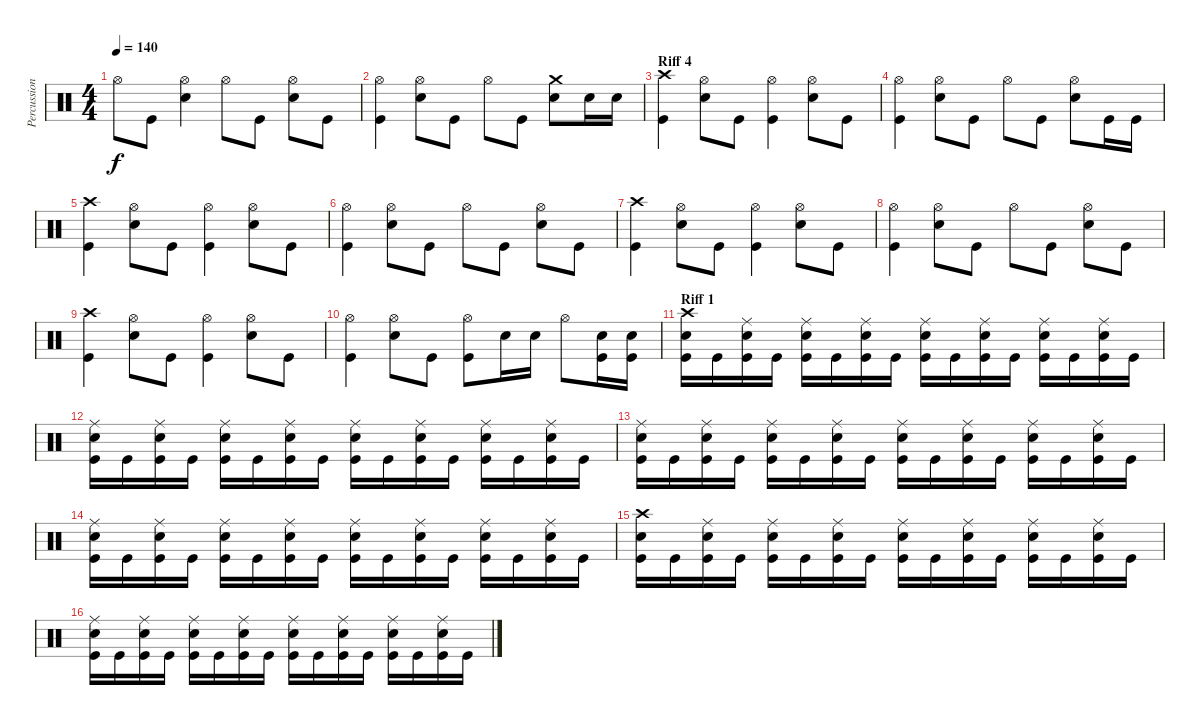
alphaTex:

\track ("Percussions" "Percussion") {instrument percussion}
\staff {score}
\articulation defaults
\ts (4 4)
\tempo 140
\clef neutral
\ks c "Hi-Hat (open)".8{dy f} "Kick (hit)".8
("Hi-Hat (open)" "Electric Snare (hit)").4 "Hi-Hat (open)".8 "Kick (hit)".8 ("Hi-Hat (open)" "Electric Snare (hit)").8 "Kick (hit)".8 |
("Hi-Hat (open)" "Kick (hit)").4 ("Hi-Hat (open)" "Electric Snare (hit)").8 "Kick (hit)".8 "Hi-Hat (open)".8 "Kick (hit)".8 ("Crash medium (hit)" "Electric Snare (hit)").8 "Electric Snare (hit)".16 "Electric Snare (hit)".16 |
\section ("" "Riff 4")
("Crash high (hit)" "Kick (hit)").4 ("Hi-Hat (open)" "Electric Snare (hit)").8 "Kick (hit)".8 ("Hi-Hat (open)" "Kick (hit)").4 ("Hi-Hat (open)" "Electric Snare (hit)").8 "Kick (hit)".8 |
("Hi-Hat (open)" "Kick (hit)").4 ("Hi-Hat (open)" "Electric Snare (hit)").8 "Kick (hit)".8 "Hi-Hat (open)".8 "Kick (hit)".8 ("Hi-Hat (open)" "Electric Snare (hit)").8 "Kick (hit)".16 "Kick (hit)".16 |
("Crash high (hit)" "Kick (hit)").4 ("Hi-Hat (open)" "Electric Snare (hit)").8 "Kick (hit)".8 ("Hi-Hat (open)" "Kick (hit)").4 ("Hi-Hat (open)" "Electric Snare (hit)").8 "Kick (hit)".8 |
("Hi-Hat (open)" "Kick (hit)").4 ("Hi-Hat (open)" "Electric Snare (hit)").8 "Kick (hit)".8 "Hi-Hat (open)".8 "Kick (hit)".8 ("Hi-Hat (open)" "Electric Snare (hit)").8 "Kick (hit)".8 |
("Crash high (hit)" "Kick (hit)").4 ("Hi-Hat (open)" "Electric Snare (hit)").8 "Kick (hit)".8 ("Hi-Hat (open)" "Kick (hit)").4 ("Hi-Hat (open)" "Electric Snare (hit)").8 "Kick (hit)".8 |
("Hi-Hat (open)" "Kick (hit)").4 ("Hi-Hat (open)" "Electric Snare (hit)").8 "Kick (hit)".8 "Hi-Hat (open)".8 "Kick (hit)".8 ("Hi-Hat (open)" "Electric Snare (hit)").8 "Kick (hit)".8 |
("Crash high (hit)" "Kick (hit)").4 ("Hi-Hat (open)" "Electric Snare (hit)").8 "Kick (hit)".8 ("Hi-Hat (open)" "Kick (hit)").4 ("Hi-Hat (open)" "Electric Snare (hit)").8 "Kick (hit)".8 |
("Hi-Hat (open)" "Kick (hit)").4 ("Hi-Hat (open)" "Electric Snare (hit)").8 "Kick (hit)".8 ("Hi-Hat (open)" "Kick (hit)").8 "Electric Snare (hit)".16 "Electric Snare (hit)".16 "Hi-Hat (open)".8 ("Electric Snare (hit)" "Kick (hit)").16 ("Electric Snare (hit)" "Kick (hit)").16 |
\section ("" "Riff 1")
("Crash high (hit)" "Electric Snare (hit)" "Kick (hit)").16 "Kick (hit)".16 ("Ride (middle)" "Electric Snare (hit)" "Kick (hit)").16 "Kick (hit)".16 ("Ride (middle)" "Electric Snare (hit)" "Kick (hit)").16 "Kick (hit)".16 ("Ride (middle)" "Electric Snare (hit)" "Kick (hit)").16 "Kick (hit)".16 ("Ride (middle)" "Electric Snare (hit)" "Kick (hit)").16 "Kick (hit)".16 ("Ride (middle)" "Electric Snare (hit)" "Kick (hit)").16 "Kick (hit)".16 ("Ride (middle)" "Electric Snare (hit)" "Kick (hit)").16 "Kick (hit)".16 ("Ride (middle)" "Electric Snare (hit)" "Kick (hit)").16 "Kick (hit)".16 |
("Ride (middle)" "Electric Snare (hit)" "Kick (hit)").16 "Kick (hit)".16 ("Ride (middle)" "Electric Snare (hit)" "Kick (hit)").16 "Kick (hit)".16 ("Ride (middle)" "Electric Snare (hit)" "Kick (hit)").16 "Kick (hit)".16 ("Ride (middle)" "Electric Snare (hit)" "Kick (hit)").16 "Kick (hit)".16 ("Ride (middle)" "Electric Snare (hit)" "Kick (hit)").16 "Kick (hit)".16 ("Ride (middle)" "Electric Snare (hit)" "Kick (hit)").16 "Kick (hit)".16 ("Ride (middle)" "Electric Snare (hit)" "Kick (hit)").16 "Kick (hit)".16 ("Ride (middle)" "Electric Snare (hit)" "Kick (hit)").16 "Kick (hit)".16 |
("Ride (middle)" "Electric Snare (hit)" "Kick (hit)").16 "Kick (hit)".16 ("Ride (middle)" "Electric Snare (hit)" "Kick (hit)").16 "Kick (hit)".16 ("Ride (middle)" "Electric Snare (hit)" "Kick (hit)").16 "Kick (hit)".16 ("Ride (middle)" "Electric Snare (hit)" "Kick (hit)").16 "Kick (hit)".16 ("Ride (middle)" "Electric Snare (hit)" "Kick (hit)").16 "Kick (hit)".16 ("Ride (middle)" "Electric Snare (hit)" "Kick (hit)").16 "Kick (hit)".16 ("Ride (middle)" "Electric Snare (hit)" "Kick (hit)").16 "Kick (hit)".16 ("Ride (middle)" "Electric Snare (hit)" "Kick (hit)").16 "Kick (hit)".16 |
("Ride (middle)" "Electric Snare (hit)" "Kick (hit)").16 "Kick (hit)".16 ("Ride (middle)" "Electric Snare (hit)" "Kick (hit)").16 "Kick (hit)".16 ("Ride (middle)" "Electric Snare (hit)" "Kick (hit)").16 "Kick (hit)".16 ("Ride (middle)" "Electric Snare (hit)" "Kick (hit)").16 "Kick (hit)".16 ("Ride (middle)" "Electric Snare (hit)" "Kick (hit)").16 "Kick (hit)".16 ("Ride (middle)" "Electric Snare (hit)" "Kick (hit)").16 "Kick (hit)".16 ("Ride (middle)" "Electric Snare (hit)" "Kick (hit)").16 "Kick (hit)".16 ("Ride (middle)" "Electric Snare (hit)" "Kick (hit)").16 "Kick (hit)".16 |
("Crash high (hit)" "Electric Snare (hit)" "Kick (hit)").16 "Kick (hit)".16 ("Ride (middle)" "Electric Snare (hit)" "Kick (hit)").16 "Kick (hit)".16 ("Ride (middle)" "Electric Snare (hit)" "Kick (hit)").16 "Kick (hit)".16 ("Ride (middle)" "Electric Snare (hit)" "Kick (hit)").16 "Kick (hit)".16 ("Ride (middle)" "Electric Snare (hit)" "Kick (hit)").16 "Kick (hit)".16 ("Ride (middle)" "Electric Snare (hit)" "Kick (hit)").16 "Kick (hit)".16 ("Ride (middle)" "Electric Snare (hit)" "Kick (hit)").16 "Kick (hit)".16 ("Ride (middle)" "Electric Snare (hit)" "Kick (hit)").16 "Kick (hit)".16 |
("Ride (middle)" "Electric Snare (hit)" "Kick (hit)").16 "Kick (hit)".16 ("Ride (middle)" "Electric Snare (hit)" "Kick (hit)").16 "Kick (hit)".16 ("Ride (middle)" "Electric Snare (hit)" "Kick (hit)").16 "Kick (hit)".16 ("Ride (middle)" "Electric Snare (hit)" "Kick (hit)").16 "Kick (hit)".16 ("Ride (middle)" "Electric Snare (hit)" "Kick (hit)").16 "Kick (hit)".16 ("Ride (middle)" "Electric Snare (hit)" "Kick (hit)").16 "Kick (hit)".16 ("Ride (middle)" "Electric Snare (hit)" "Kick (hit)").16 "Kick (hit)".16 ("Ride (middle)" "Electric Snare (hit)" "Kick (hit)").16 "Kick (hit)".16
